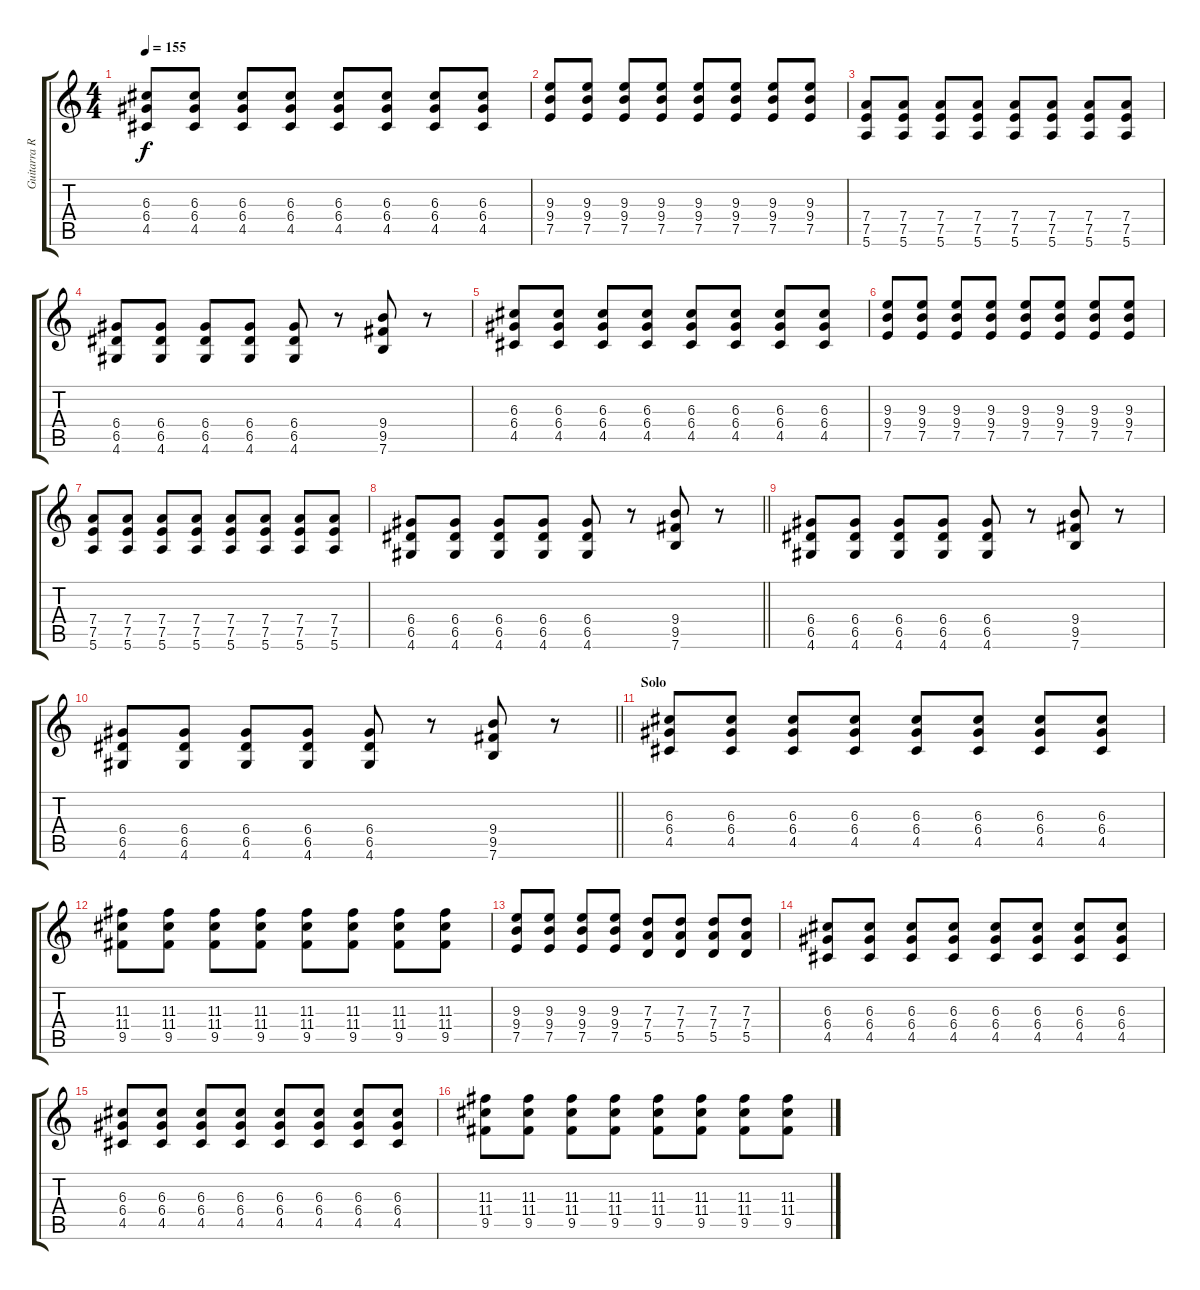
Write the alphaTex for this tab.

\track ("Guitarra Rítimica (David)" "Guitarra R") {instrument distortionguitar}
\staff {score tabs}
\tuning (E4 B3 G3 D3 A2 E2) {hide}
\ts (4 4)
\tempo 155
\clef g2
\ks c
(6.3 6.4 4.5).8{dy f} (6.3 6.4 4.5).8 (6.3 6.4 4.5).8 (6.3 6.4 4.5).8 (6.3 6.4 4.5).8 (6.3 6.4 4.5).8 (6.3 6.4 4.5).8 (6.3 6.4 4.5).8 |
(9.3 9.4 7.5).8 (9.3 9.4 7.5).8 (9.3 9.4 7.5).8 (9.3 9.4 7.5).8 (9.3 9.4 7.5).8 (9.3 9.4 7.5).8 (9.3 9.4 7.5).8 (9.3 9.4 7.5).8 |
(7.4 7.5 5.6).8 (7.4 7.5 5.6).8 (7.4 7.5 5.6).8 (7.4 7.5 5.6).8 (7.4 7.5 5.6).8 (7.4 7.5 5.6).8 (7.4 7.5 5.6).8 (7.4 7.5 5.6).8 |
(6.4 6.5 4.6).8 (6.4 6.5 4.6).8 (6.4 6.5 4.6).8 (6.4 6.5 4.6).8 (6.4 6.5 4.6).8 r.8 (9.4 9.5 7.6).8 r.8 |
(6.3 6.4 4.5).8 (6.3 6.4 4.5).8 (6.3 6.4 4.5).8 (6.3 6.4 4.5).8 (6.3 6.4 4.5).8 (6.3 6.4 4.5).8 (6.3 6.4 4.5).8 (6.3 6.4 4.5).8 |
(9.3 9.4 7.5).8 (9.3 9.4 7.5).8 (9.3 9.4 7.5).8 (9.3 9.4 7.5).8 (9.3 9.4 7.5).8 (9.3 9.4 7.5).8 (9.3 9.4 7.5).8 (9.3 9.4 7.5).8 |
(7.4 7.5 5.6).8 (7.4 7.5 5.6).8 (7.4 7.5 5.6).8 (7.4 7.5 5.6).8 (7.4 7.5 5.6).8 (7.4 7.5 5.6).8 (7.4 7.5 5.6).8 (7.4 7.5 5.6).8 |
\barLineRight lightlight
(6.4 6.5 4.6).8 (6.4 6.5 4.6).8 (6.4 6.5 4.6).8 (6.4 6.5 4.6).8 (6.4 6.5 4.6).8 r.8 (9.4 9.5 7.6).8 r.8 |
(6.4 6.5 4.6).8 (6.4 6.5 4.6).8 (6.4 6.5 4.6).8 (6.4 6.5 4.6).8 (6.4 6.5 4.6).8 r.8 (9.4 9.5 7.6).8 r.8 |
\barLineRight lightlight
(6.4 6.5 4.6).8 (6.4 6.5 4.6).8 (6.4 6.5 4.6).8 (6.4 6.5 4.6).8 (6.4 6.5 4.6).8 r.8 (9.4 9.5 7.6).8 r.8 |
\section ("" "Solo")
\ks aminor
(6.3 6.4 4.5).8 (6.3 6.4 4.5).8 (6.3 6.4 4.5).8 (6.3 6.4 4.5).8 (6.3 6.4 4.5).8 (6.3 6.4 4.5).8 (6.3 6.4 4.5).8 (6.3 6.4 4.5).8 |
(11.3 11.4 9.5).8 (11.3 11.4 9.5).8 (11.3 11.4 9.5).8 (11.3 11.4 9.5).8 (11.3 11.4 9.5).8 (11.3 11.4 9.5).8 (11.3 11.4 9.5).8 (11.3 11.4 9.5).8 |
(9.3 9.4 7.5).8 (9.3 9.4 7.5).8 (9.3 9.4 7.5).8 (9.3 9.4 7.5).8 (7.3 7.4 5.5).8 (7.3 7.4 5.5).8 (7.3 7.4 5.5).8 (7.3 7.4 5.5).8 |
(6.3 6.4 4.5).8 (6.3 6.4 4.5).8 (6.3 6.4 4.5).8 (6.3 6.4 4.5).8 (6.3 6.4 4.5).8 (6.3 6.4 4.5).8 (6.3 6.4 4.5).8 (6.3 6.4 4.5).8 |
(6.3 6.4 4.5).8 (6.3 6.4 4.5).8 (6.3 6.4 4.5).8 (6.3 6.4 4.5).8 (6.3 6.4 4.5).8 (6.3 6.4 4.5).8 (6.3 6.4 4.5).8 (6.3 6.4 4.5).8 |
(11.3 11.4 9.5).8 (11.3 11.4 9.5).8 (11.3 11.4 9.5).8 (11.3 11.4 9.5).8 (11.3 11.4 9.5).8 (11.3 11.4 9.5).8 (11.3 11.4 9.5).8 (11.3 11.4 9.5).8
